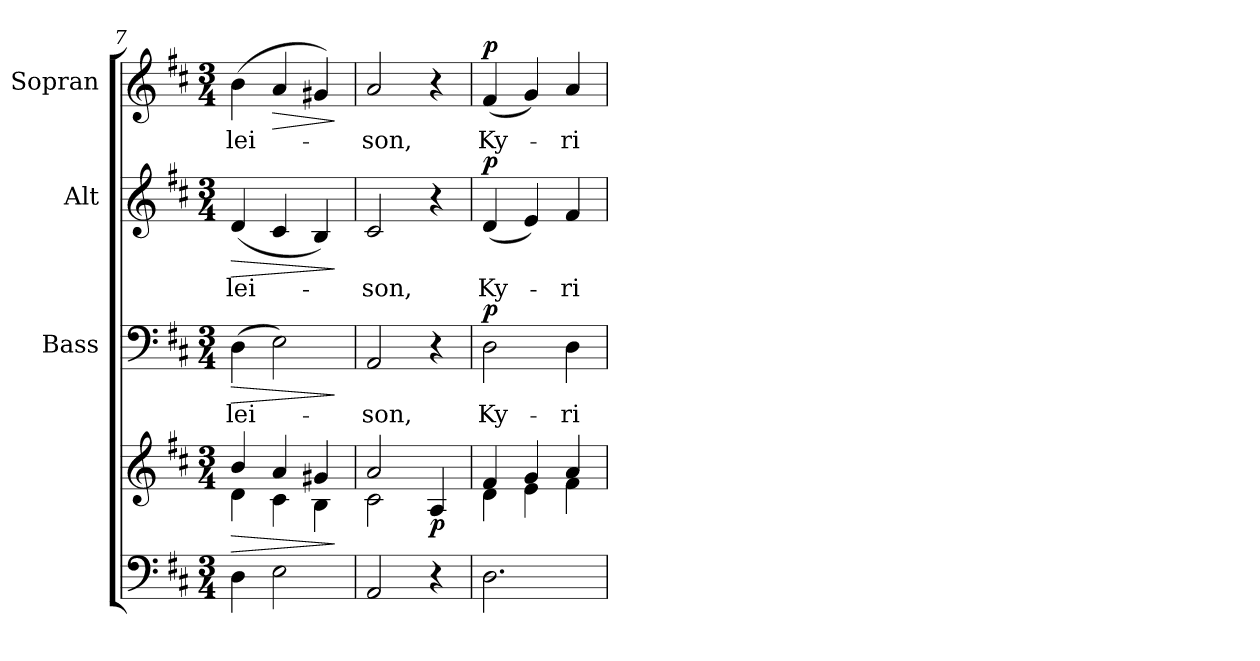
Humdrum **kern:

**kern	**kern	**dynam	**kern	**text	**dynam	**kern	**text	**dynam	**kern	**text	**dynam
*part4	*part4	*part4	*part3	*part3	*part3	*part2	*part2	*part2	*part1	*part1	*part1
*staff5	*staff4	*staff4/5	*staff3	*staff3	*staff3	*staff2	*staff2	*staff2	*staff1	*staff1	*staff1
*	*	*	*I"Bass	*	*	*I"Alt	*	*	*I"Sopran	*	*
*	*	*	*I'B.	*	*	*I'A.	*	*	*I'S.	*	*
*clefF4	*clefG2	*	*clefF4	*	*	*clefG2	*	*	*clefG2	*	*
*k[f#c#]	*k[f#c#]	*	*k[f#c#]	*	*	*k[f#c#]	*	*	*k[f#c#]	*	*
*D:	*D:	*	*D:	*	*	*D:	*	*	*D:	*	*
*M3/4	*M3/4	*	*M3/4	*	*	*M3/4	*	*	*M3/4	*	*
=7	=7	=7	=7	=7	=7	=7	=7	=7	=7	=7	=7
!	!	!LO:HP:b	!	!LO:LY:b	!LO:HP:b	!	!LO:LY:b	!LO:HP:b	!	!LO:LY:b	!
*	*^	*	*	*	*	*	*	*	*	*	*
4D\	4b/	4d\	>	(>4D\	-lei-	>	(<4d/	-lei-	>	(>4b\	-lei-	.
!	!	!	!	!	!	!	!	!	!	!	!	!LO:HP:b
2E\	4a/	4c#\	.	2E\)	.	.	4c#/	.	.	4a/	.	>
.	4g#X/	4B\	.	.	.	.	4B/)	.	.	4g#X/)	.	.
*	*v	*v	*	*	*	*	*	*	*	*	*	*
.	.	]	.	.	]	.	.	]	.	.	]
!!LO:LB:g=z
=8	=8	=8	=8	=8	=8	=8	=8	=8	=8	=8	=8
*	*^	*	*	*	*	*	*	*	*	*	*
!	!	!	!	!	!LO:LY:b	!	!	!LO:LY:b	!	!	!LO:LY:b	!
2AA/	2a/	2c#\	.	2AA/	-son,	.	2c#/	-son,	.	2a/	-son,	.
!	!	!	!LO:DY:b	!	!	!	!	!	!	!	!	!
4r	4A/	4ryy	p	4r	.	.	4r	.	.	4r	.	.
=9	=9	=9	=9	=9	=9	=9	=9	=9	=9	=9	=9	=9
!	!	!	!	!	!LO:LY:b	!LO:DY:a	!	!LO:LY:b	!LO:DY:a	!	!LO:LY:b	!LO:DY:a
2.D\	4f#/	4d\	.	2D\	Ky-	p	(<4d/	Ky-	p	(<4f#/	Ky-	p
.	4g/	4e\	.	.	.	.	4e/)	.	.	4g/)	.	.
!	!	!	!	!	!LO:LY:b	!	!	!LO:LY:b	!	!	!LO:LY:b	!
.	4a/	4f#\	.	4D\	-ri-	.	4f#/	-ri-	.	4a/	-ri-	.
*	*v	*v	*	*	*	*	*	*	*	*	*	*
=	=	=	=	=	=	=	=	=	=	=	=
*-	*-	*-	*-	*-	*-	*-	*-	*-	*-	*-	*-
